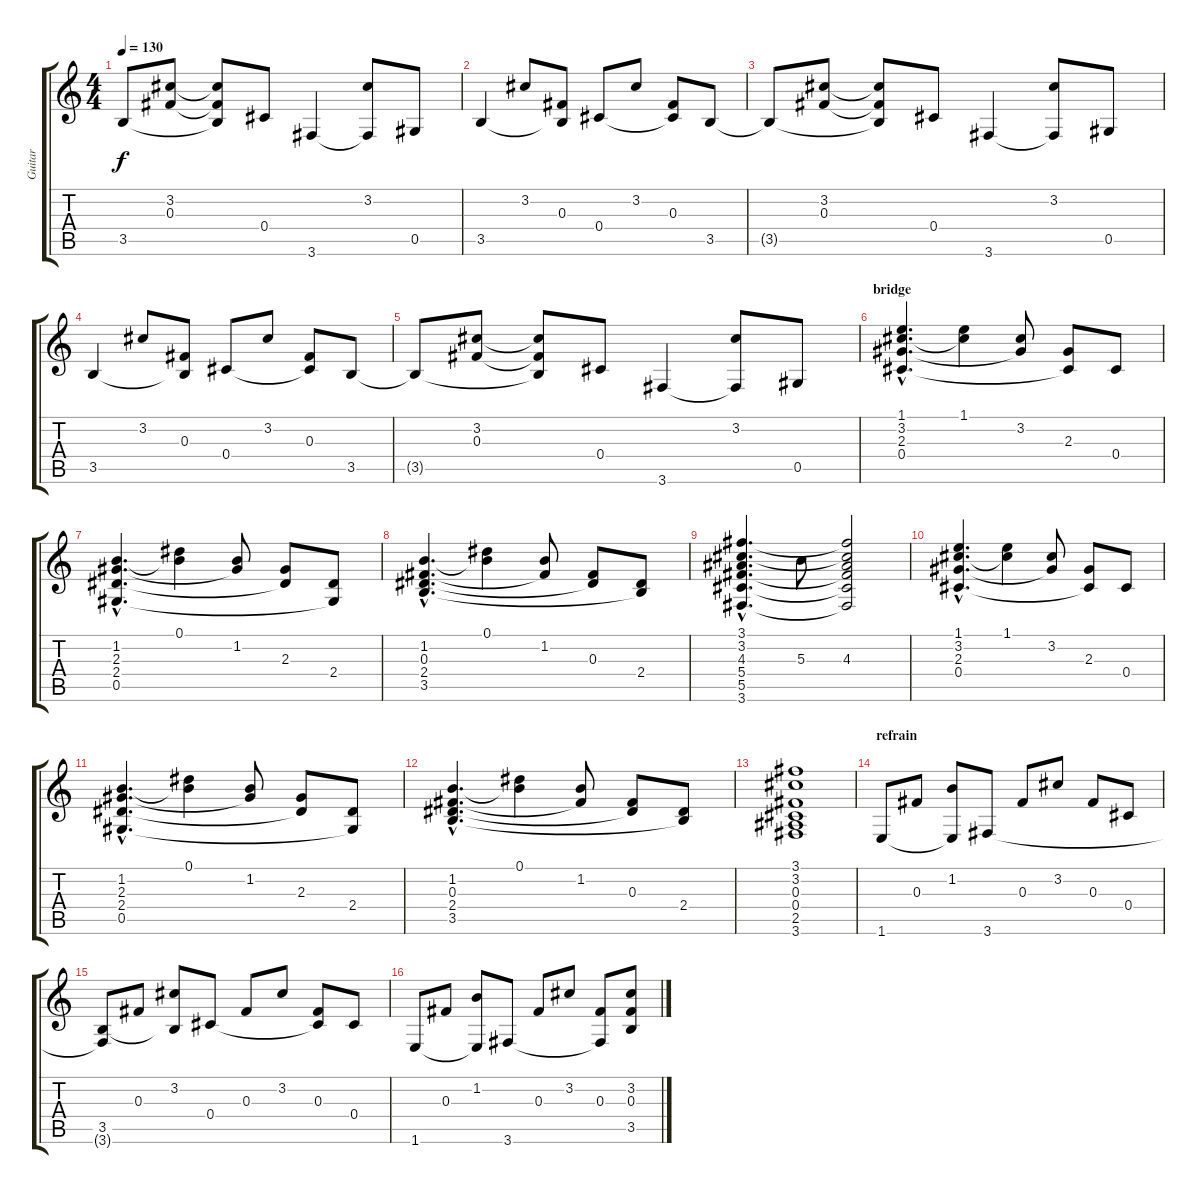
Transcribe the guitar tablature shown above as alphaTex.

\track ("Guitar" "Guitar") {instrument acousticguitarsteel}
\staff {score tabs}
\tuning (Eb4 Bb3 Gb3 Db3 Ab2 Eb2) {hide}
\ts (4 4)
\tempo 130
\clef g2
\ks c
3.5{t}.8{dy f} (3.2 0.3).8 (3.2{t} 0.3{t} 3.5{t}).8 0.4.8 3.6.4 (3.2 3.6{t}).8 0.5.8 |
3.5.4 3.2.8 (0.3 3.5{t}).8 0.4.8 3.2.8 (0.3 0.4{t}).8 3.5.8 |
3.5{t}.8 (3.2 0.3).8 (3.2{t} 0.3{t} 3.5{t}).8 0.4.8 3.6.4 (3.2 3.6{t}).8 0.5.8 |
3.5.4 3.2.8 (0.3 3.5{t}).8 0.4.8 3.2.8 (0.3 0.4{t}).8 3.5.8 |
3.5{t}.8 (3.2 0.3).8 (3.2{t} 0.3{t} 3.5{t}).8 0.4.8 3.6.4 (3.2 3.6{t}).8 0.5.8 |
\section ("" "bridge")
(1.1{hac} 3.2{hac} 2.3{hac} 0.4{hac}).4{d} (1.1 3.2{t}).4 (3.2 2.3{t}).8 (2.3 0.4{t}).8 0.4.8 |
(1.2{hac} 2.3{hac} 2.4{hac} 0.5{hac}).4{d} (0.1 1.2{t}).4 (1.2 2.3{t}).8 (2.3 2.4{t}).8 (2.4 0.5{t}).8 |
(1.2{hac} 0.3{hac} 2.4{hac} 3.5{hac}).4{d} (0.1 1.2{t}).4 (1.2 0.3{t}).8 (0.3 2.4{t}).8 (2.4 3.5{t}).8 |
(3.1{hac} 3.2{hac} 4.3{hac} 5.4{hac} 5.5{hac} 3.6{hac}).4{d} 5.3.8 (3.1{t} 3.2{t} 4.3 5.4{t} 5.5{t} 3.6{t}).2 |
(1.1{hac} 3.2{hac} 2.3{hac} 0.4{hac}).4{d} (1.1 3.2{t}).4 (3.2 2.3{t}).8 (2.3 0.4{t}).8 0.4.8 |
(1.2{hac} 2.3{hac} 2.4{hac} 0.5{hac}).4{d} (0.1 1.2{t}).4 (1.2 2.3{t}).8 (2.3 2.4{t}).8 (2.4 0.5{t}).8 |
(1.2{hac} 0.3{hac} 2.4{hac} 3.5{hac}).4{d} (0.1 1.2{t}).4 (1.2 0.3{t}).8 (0.3 2.4{t}).8 (2.4 3.5{t}).8 |
(3.1 3.2 0.3 0.4 2.5 3.6).1 |
\section ("" "refrain")
1.6.8 0.3.8 (1.2 1.6{t}).8 3.6.8 0.3.8 3.2.8 0.3.8 0.4.8 |
(3.5 3.6{t}).8 0.3.8 (3.2 3.5{t}).8 0.4.8 0.3.8 3.2.8 (0.3 0.4{t}).8 0.4.8 |
1.6.8 0.3.8 (1.2 1.6{t}).8 3.6.8 0.3.8 3.2.8 (0.3 3.6{t}).8 (3.2 0.3 3.5).8
